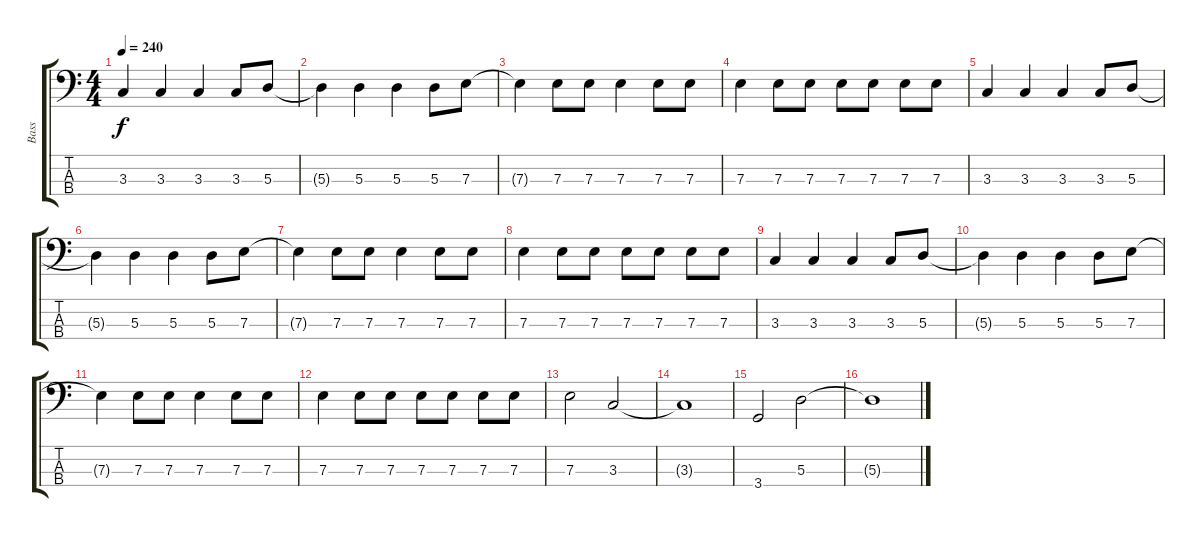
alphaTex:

\track ("Bass" "Bass") {instrument electricbasspick}
\staff {score tabs}
\tuning (G2 D2 A1 E1) {hide}
\ts (4 4)
\tempo 240
\clef f4
\ks c
3.3.4{dy f} 3.3.4 3.3.4 3.3.8 5.3.8 |
5.3{t}.4 5.3.4 5.3.4 5.3.8 7.3.8 |
7.3{t}.4 7.3.8 7.3.8 7.3.4 7.3.8 7.3.8 |
7.3.4 7.3.8 7.3.8 7.3.8 7.3.8 7.3.8 7.3.8 |
3.3.4 3.3.4 3.3.4 3.3.8 5.3.8 |
5.3{t}.4 5.3.4 5.3.4 5.3.8 7.3.8 |
7.3{t}.4 7.3.8 7.3.8 7.3.4 7.3.8 7.3.8 |
7.3.4 7.3.8 7.3.8 7.3.8 7.3.8 7.3.8 7.3.8 |
3.3.4 3.3.4 3.3.4 3.3.8 5.3.8 |
5.3{t}.4 5.3.4 5.3.4 5.3.8 7.3.8 |
7.3{t}.4 7.3.8 7.3.8 7.3.4 7.3.8 7.3.8 |
7.3.4 7.3.8 7.3.8 7.3.8 7.3.8 7.3.8 7.3.8 |
7.3.2 3.3.2 |
3.3{t}.1 |
3.4.2 5.3.2 |
5.3{t}.1
